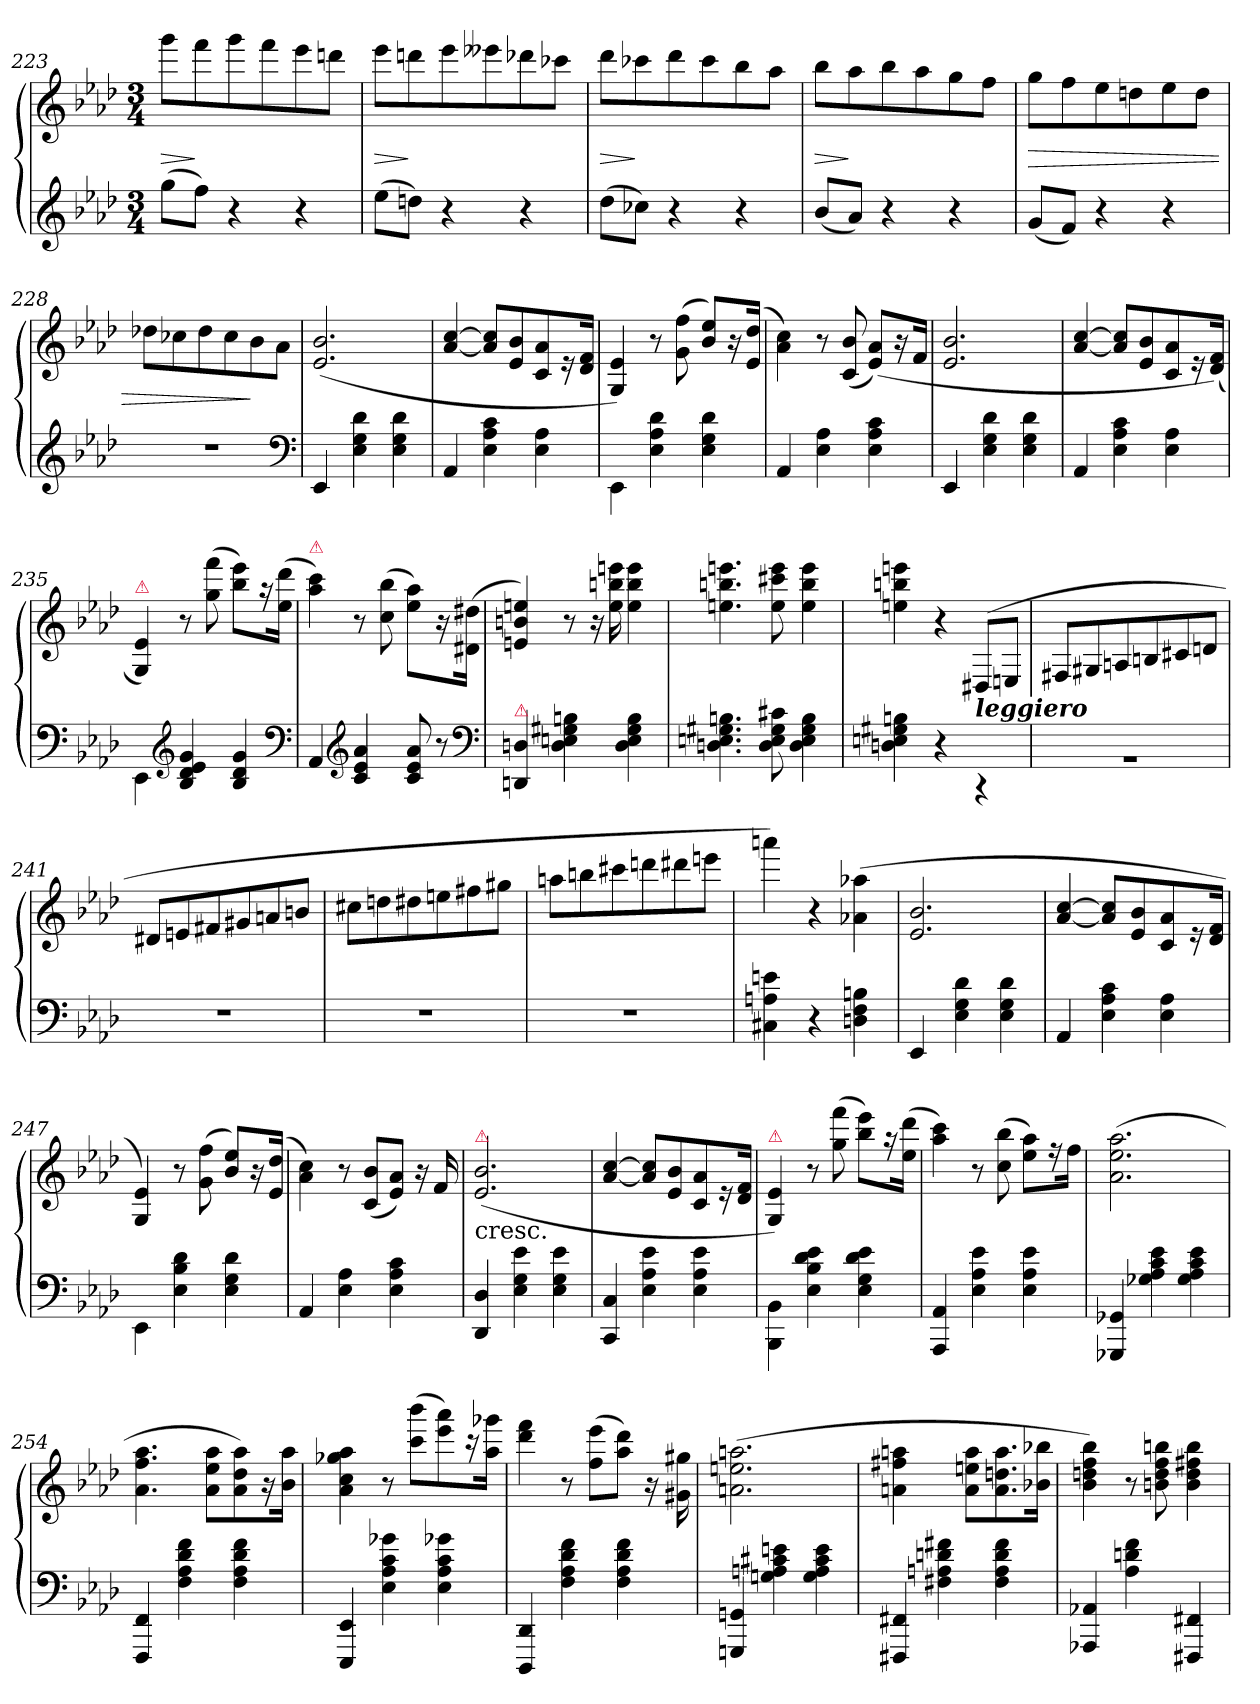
**kern	**kern	**dynam
*part1	*part1	*part1
*staff2	*staff1	*staff1/2
*clefG2	*clefG2	*
*k[b-e-a-d-]	*k[b-e-a-d-]	*
*A-:	*A-:	*
*M3/4	*M3/4	*
=223	=223	=223
(>8ggL	8gggL	>
8ffJ)	8fff	]
4r	8ggg	.
.	8fff	.
4r	8eee-	.
.	8dddnJ	.
=224	=224	=224
(8ee-L	8eee-L	>
8ddnJ)	8dddn	]
4r	8eee-	.
.	8eee--X	.
4r	8ddd-X	.
.	8ccc-XJ	.
=225	=225	=225
(8dd-L	8ddd-L	>
8cc-XJ)	8ccc-X	]
4r	8ddd-	.
.	8ccc-	.
4r	8bb-	.
.	8aa-J	.
=226	=226	=226
(8b-L	8bb-L	>
8a-J)	8aa-	]
4r	8bb-	.
.	8aa-	.
4r	8gg	.
.	8ffJ	.
=227	=227	=227
(8gL	8ggL	>
8fJ)	8ff	.
4r	8ee-	.
.	8ddn	.
4r	8ee-	.
.	8ddJ	.
=228	=228	=228
2.rdd	8dd-XL	.
.	8cc-X	.
.	8dd-	.
.	8cc-	.
.	8b-	]
.	8a-J	.
*clefF4	*	*
=229	=229	=229
4EE-	(>2.e- 2.b-	.
4E- 4G 4d-	.	.
4E- 4G 4d-	.	.
=230	=230	=230
4AA-	[4a-/ [4cc/	.
4E- 4A- 4c	8a-] 8cc]L	.
.	8e- 8b-	.
4E- 4A-	8c 8a-	.
.	16r	.
.	16d- 16fJk	.
=231	=231	=231
4EE-\	4G/ 4e-/)	.
4E- 4A- 4d-	8r	.
.	(8g 8ff	.
4E- 4G 4d-	8b- 8ee-L)	.
.	16r	.
.	(16e- 16dd-Jk	.
=232	=232	=232
4AA-	4a- 4cc)	.
4E- 4A-	8r	.
.	(8c 8b-	.
4E- 4A- 4c	(>8e- 8a-L)	.
.	16r	.
.	16fJk	.
=233	=233	=233
4EE-	2.e- 2.b-	.
4E- 4G 4d-	.	.
4E- 4G 4d-	.	.
=234	=234	=234
4AA-	[4a-/ [4cc/	.
4E- 4A- 4c	8a-] 8cc]L	.
.	8e- 8b-	.
4E- 4A-	8c 8a-	.
.	16r	.
.	(16d- 16fJk)	.
=235	=235	=235
!	!LO:TX:a:color=crimson:t=⚠	!
4EE-\	4G/ 4e-/)	.
*clefG2	*	*
4B- 4d- 4e- 4g	8r	.
.	(>8gg 8fff	.
4B- 4d- 4g	8bb- 8eee-L)	.
.	16raa	.
.	(>16ee- 16ddd-Jk	.
*clefF4	*	*
=236	=236	=236
!	!LO:TX:a:color=crimson:t=⚠	!
4AA-	4aa- 4ccc)	.
*clefG2	*	*
4c 4e- 4a-	8r	.
.	(>8cc 8bb-	.
8c 8e- 8a-	8ee- 8aa-L)	.
8r	16r	.
.	(>16d#X 16dd#XJk	.
*clefF4	*	*
=237	=237	=237
!LO:TX:a:color=crimson:t=⚠	!	!
4DDn 4Dn	4en 4bn 4een)	.
4D 4En 4G#X 4Bn	8r	.
.	16r	.
.	16ee 16bbn 16eeen	.
4D 4E 4G# 4B	4ee 4bb 4eee	.
=238	=238	=238
4.Dn 4.En 4.G#X 4.Bn	4.een 4.bbn 4.eeen	.
8D 8E 8G# 8c#X	8ee 8ccc#X 8eee	.
4D 4E 4G# 4B	4ee 4bb 4eee	.
=239	=239	=239
4Dn 4En 4G#X 4Bn	4een 4bbn 4eeen	.
4r	4r	.
!	!LO:TX:b:Bi:t=leggiero	!
4rCC	(>8D#XL	.
.	8En/J	.
=240	=240	=240
2.rBB	8F#XL	.
.	8G#X	.
.	8An/	.
.	8Bn/	.
.	8c#X	.
.	8dn/J	.
=241	=241	=241
2.rF	8d#X/L	.
.	8en/	.
.	8f#X/	.
.	8g#X/	.
.	8an/	.
.	8bn/J	.
=242	=242	=242
2.rF	8cc#XL	.
.	8ddn	.
.	8dd#X	.
.	8een	.
.	8ff#X	.
.	8gg#XJ	.
=243	=243	=243
2.rF	8aanL	.
.	8bbn	.
.	8ccc#X	.
.	8dddn	.
.	8ddd#X	.
.	8eeenJ	.
=244	=244	=244
4C#X 4An 4en	4aaan)	.
4r	4r	.
4Dn 4F 4Bn	(>4a-X 4aa-X	.
=245	=245	=245
4EE-	2.e- 2.b-	.
4E- 4G 4d-	.	.
4E- 4G 4d-	.	.
=246	=246	=246
4AA-	[4a-/ [4cc/	.
4E- 4A- 4c	8a-] 8cc]L	.
.	8e- 8b-	.
4E- 4A-	8c 8a-	.
.	16r	.
.	16d- 16fJk	.
=247	=247	=247
4EE-\	4G/ 4e-/)	.
4E- 4B- 4d-	8r	.
.	(>8g 8ff	.
4E- 4G 4d-	8b- 8ee-L)	.
.	16r	.
.	(>16e- 16dd-Jk	.
=248	=248	=248
4AA-	4a- 4cc)	.
4E- 4A-	8r	.
.	(<8c 8b-L	.
4E- 4A- 4c	8e- 8a-J)	.
.	16r	.
.	16f	.
=249	=249	=249
!	!LO:TX:c:t=cresc.	!
!	!LO:TX:a:color=crimson:t=⚠	!
4DD- 4D-	(>2.e- 2.b-	.
4E- 4G 4e-	.	.
4E- 4G 4e-	.	.
=250	=250	=250
4CC 4C	[4a-/ [4cc/	.
4E- 4A- 4e-	8a-] 8cc]L	.
.	8e- 8b-	.
4E- 4A- 4e-	8c 8a-	.
.	16r	.
.	16d- 16fJk	.
=251	=251	=251
!	!LO:TX:a:color=crimson:t=⚠	!
4BBB-\ 4BB-\	4G/ 4e-/)	.
4E- 4B- 4d- 4e-	8r	.
.	(>8gg 8fff	.
4E- 4G 4d- 4e-	8bb- 8eee-L)	.
.	16raa	.
.	(>16ee- 16ddd-Jk	.
=252	=252	=252
4AAA- 4AA-	4aa- 4ccc)	.
4E- 4A- 4e-	8r	.
.	(8cc 8bb-	.
4E- 4A- 4e-	8ee- 8aa-L)	.
.	16r	.
.	16ffJk	.
=253	=253	=253
4GGG-X 4GG-X	(>2.a- 2.ee- 2.aa-	.
4G-X 4A- 4c 4e-	.	.
4G- 4A- 4c 4e-	.	.
=254	=254	=254
4FFF 4FF	4.a- 4.ff 4.aa-	.
4F 4A- 4d- 4f	.	.
.	8a- 8ee- 8aa-L	.
4F 4A- 4d- 4f	8a- 8dd- 8aa-)	.
.	16r	.
.	16b- 16aa-Jk	.
=255	=255	=255
4EEE- 4EE-	4a- 4cc 4gg-X 4aa-	.
4E- 4A- 4c 4g-X	8r	.
.	(>8ccc 8bbb-L	.
4E- 4A- 4c 4g-X	8eee- 8aaa-)	.
.	16rccc	.
.	16aa- 16ggg-XJk	.
=256	=256	=256
4DDD- 4DD-	4ddd- 4fff	.
4F 4A- 4d- 4f	8r	.
.	(>8ff 8eee-L	.
4F 4A- 4d- 4f	8aa- 8ddd-J)	.
.	16r	.
.	16g#X 16gg#X	.
=257	=257	=257
4GGGn 4GGn	(2.an 2.een 2.aan	.
4Gn 4An 4c#X 4en	.	.
4G 4A 4c# 4e	.	.
=258	=258	=258
4FFF#X 4FF#X	4an 4ff#X 4aan	.
4F#X 4An 4dn 4f#X	8ryy	.
.	8a 8een 8aaL	.
4F# 4A 4d 4f#	8.a 8.ddn 8.aa	.
.	16b-X 16bb-XJk	.
=259	=259	=259
4AAA-X 4AA-X	4b- 4ddn 4ff 4bb-)	.
4A- 4dn 4f	8r	.
.	8bn 8dd 8ff 8bbn	.
4FFF#X 4FF#X	4b 4dd 4ff#X 4bb	.
=	=	=
*-	*-	*-
